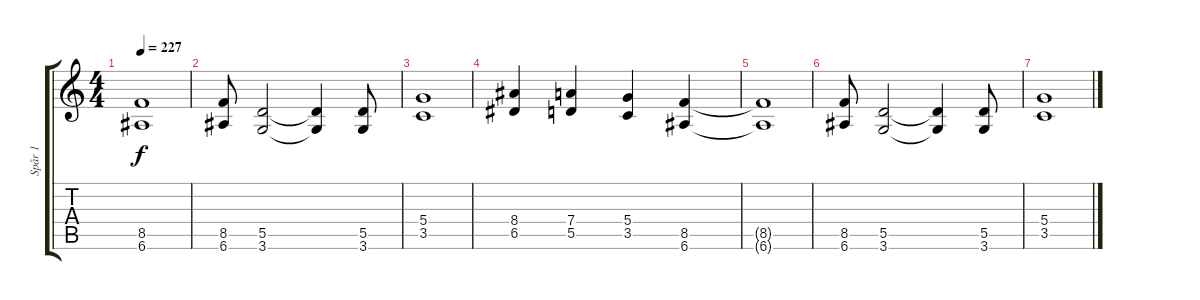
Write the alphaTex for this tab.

\track ("Spår 1" "Spår 1") {instrument overdrivenguitar}
\staff {score tabs}
\tuning (E4 B3 G3 D3 A2 E2) {hide}
\ts (4 4)
\tempo 227
\clef g2
\ks c
(8.5{t} 6.6{t}).1{dy f} |
(8.5 6.6).8 (5.5 3.6).2 (5.5{t} 3.6{t}).4 (5.5 3.6).8 |
(5.4 3.5).1 |
(8.4 6.5).4 (7.4 5.5).4 (5.4 3.5).4 (8.5 6.6).4 |
(8.5{t} 6.6{t}).1 |
(8.5 6.6).8 (5.5 3.6).2 (5.5{t} 3.6{t}).4 (5.5 3.6).8 |
(5.4 3.5).1
